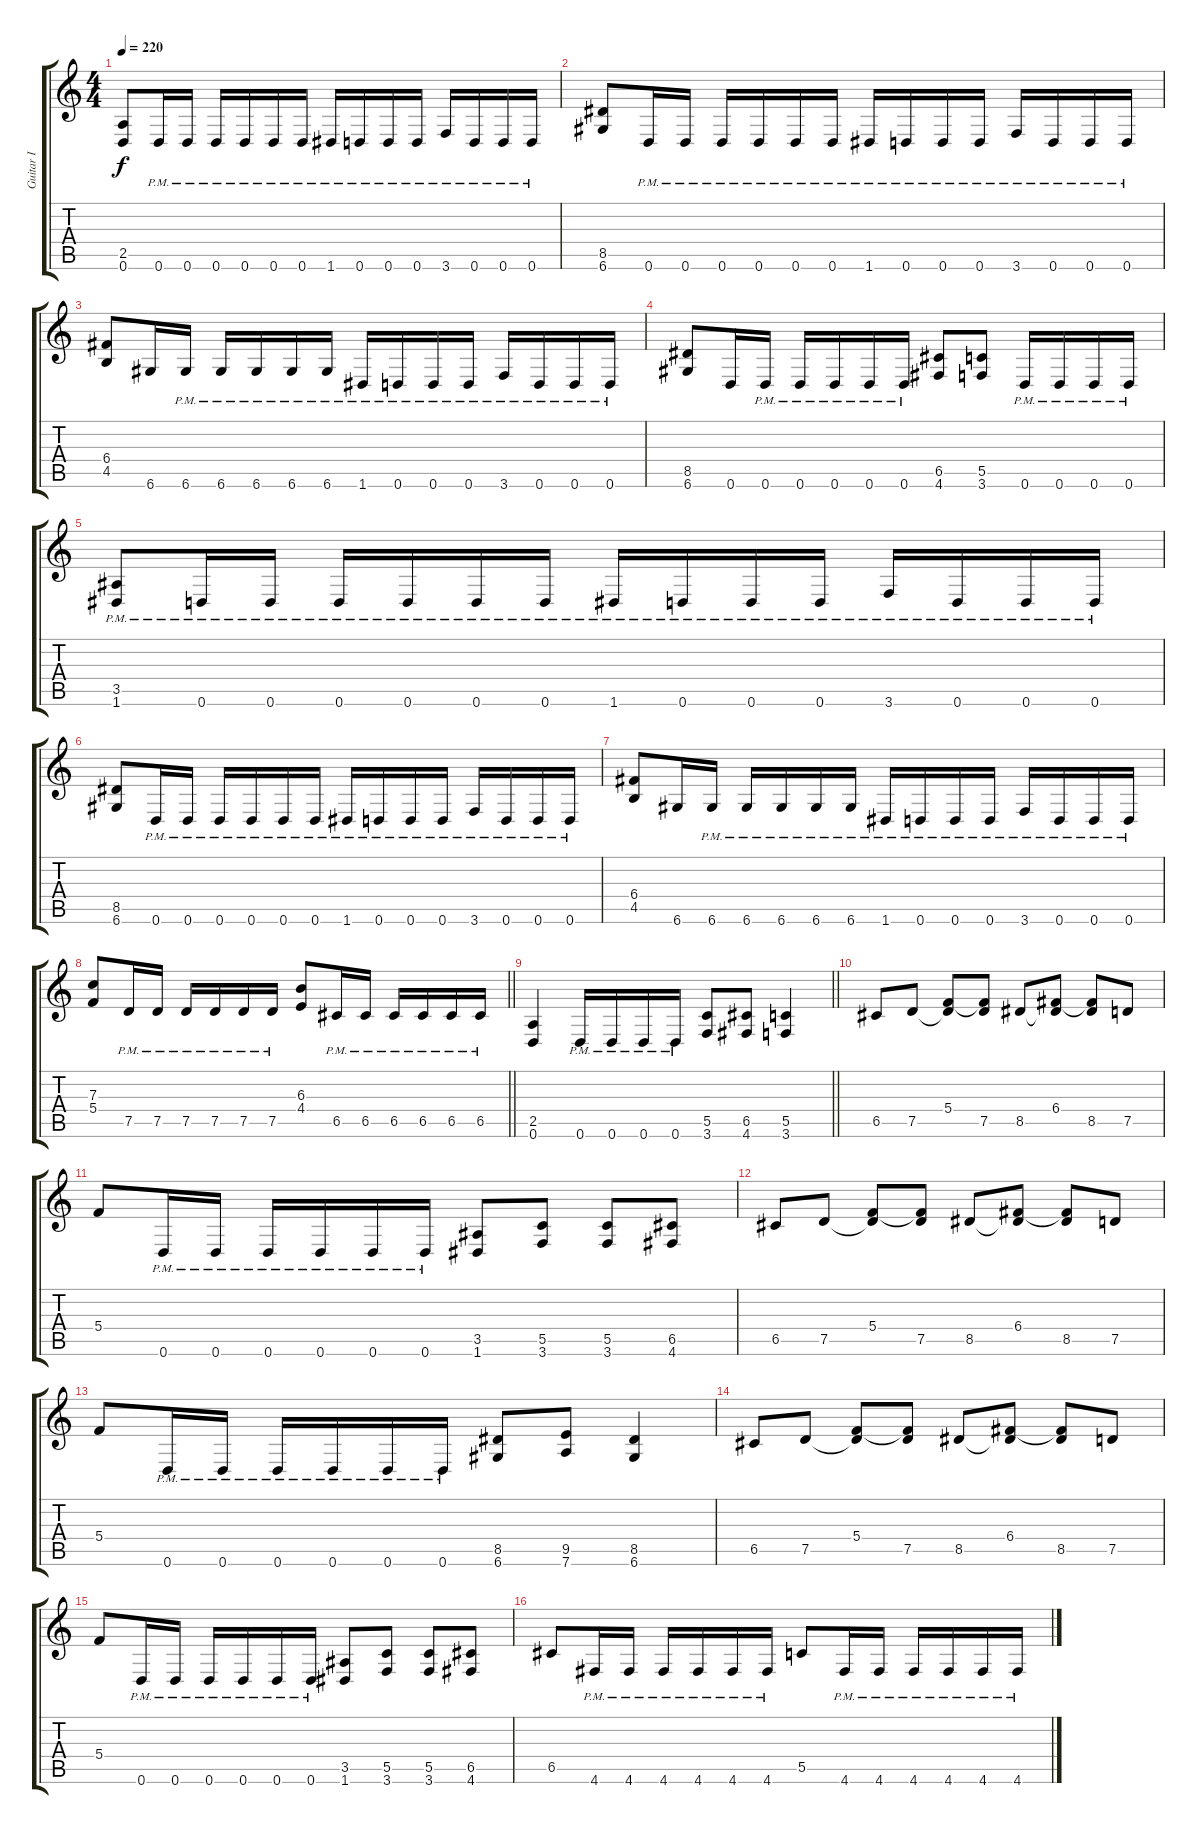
\track ("Guitar I" "Guitar I") {instrument distortionguitar}
\staff {score tabs}
\tuning (D4 A3 F3 C3 G2 D2) {hide}
\ts (4 4)
\tempo 220
\clef g2
\ks c
(2.5 0.6).8{dy f} 0.6{pm}.16 0.6{pm}.16 0.6{pm}.16 0.6{pm}.16 0.6{pm}.16 0.6{pm}.16 1.6{pm}.16 0.6{pm}.16 0.6{pm}.16 0.6{pm}.16 3.6{pm}.16 0.6{pm}.16 0.6{pm}.16 0.6{pm}.16 |
(8.5 6.6).8 0.6{pm}.16 0.6{pm}.16 0.6{pm}.16 0.6{pm}.16 0.6{pm}.16 0.6{pm}.16 1.6{pm}.16 0.6{pm}.16 0.6{pm}.16 0.6{pm}.16 3.6{pm}.16 0.6{pm}.16 0.6{pm}.16 0.6{pm}.16 |
(6.4 4.5).8 6.6.16 6.6{pm}.16 6.6{pm}.16 6.6{pm}.16 6.6{pm}.16 6.6{pm}.16 1.6{pm}.16 0.6{pm}.16 0.6{pm}.16 0.6{pm}.16 3.6{pm}.16 0.6{pm}.16 0.6{pm}.16 0.6{pm}.16 |
(8.5 6.6).8 0.6.16 0.6{pm}.16 0.6{pm}.16 0.6{pm}.16 0.6{pm}.16 0.6{pm}.16 (6.5 4.6).8 (5.5 3.6).8 0.6{pm}.16 0.6{pm}.16 0.6{pm}.16 0.6{pm}.16 |
(3.5 1.6{pm}).8 0.6{pm}.16 0.6{pm}.16 0.6{pm}.16 0.6{pm}.16 0.6{pm}.16 0.6{pm}.16 1.6{pm}.16 0.6{pm}.16 0.6{pm}.16 0.6{pm}.16 3.6{pm}.16 0.6{pm}.16 0.6{pm}.16 0.6{pm}.16 |
(8.5 6.6).8 0.6{pm}.16 0.6{pm}.16 0.6{pm}.16 0.6{pm}.16 0.6{pm}.16 0.6{pm}.16 1.6{pm}.16 0.6{pm}.16 0.6{pm}.16 0.6{pm}.16 3.6{pm}.16 0.6{pm}.16 0.6{pm}.16 0.6{pm}.16 |
(6.4 4.5).8 6.6.16 6.6{pm}.16 6.6{pm}.16 6.6{pm}.16 6.6{pm}.16 6.6{pm}.16 1.6{pm}.16 0.6{pm}.16 0.6{pm}.16 0.6{pm}.16 3.6{pm}.16 0.6{pm}.16 0.6{pm}.16 0.6{pm}.16 |
\barLineRight lightlight
(7.3 5.4).8 7.5{pm}.16 7.5{pm}.16 7.5{pm}.16 7.5{pm}.16 7.5{pm}.16 7.5{pm}.16 (6.3 4.4).8 6.5{pm}.16 6.5{pm}.16 6.5{pm}.16 6.5{pm}.16 6.5{pm}.16 6.5{pm}.16 |
\section ("" "")
\barLineRight lightlight
(2.5 0.6).4 0.6{pm}.16 0.6{pm}.16 0.6{pm}.16 0.6{pm}.16 (5.5 3.6).8 (6.5 4.6).8 (5.5 3.6).4 |
\section ("" "")
6.5.8 7.5.8 (5.4 7.5{t}).8 (5.4{t} 7.5).8 8.5.8 (6.4 8.5{t}).8 (6.4{t} 8.5).8 7.5.8 |
5.4.8 0.6{pm}.16 0.6{pm}.16 0.6{pm}.16 0.6{pm}.16 0.6{pm}.16 0.6{pm}.16 (3.5 1.6).8 (5.5 3.6).8 (5.5 3.6).8 (6.5 4.6).8 |
6.5.8 7.5.8 (5.4 7.5{t}).8 (5.4{t} 7.5).8 8.5.8 (6.4 8.5{t}).8 (6.4{t} 8.5).8 7.5.8 |
5.4.8 0.6{pm}.16 0.6{pm}.16 0.6{pm}.16 0.6{pm}.16 0.6{pm}.16 0.6{pm}.16 (8.5 6.6).8 (9.5 7.6).8 (8.5 6.6).4 |
6.5.8 7.5.8 (5.4 7.5{t}).8 (5.4{t} 7.5).8 8.5.8 (6.4 8.5{t}).8 (6.4{t} 8.5).8 7.5.8 |
5.4.8 0.6{pm}.16 0.6{pm}.16 0.6{pm}.16 0.6{pm}.16 0.6{pm}.16 0.6{pm}.16 (3.5 1.6).8 (5.5 3.6).8 (5.5 3.6).8 (6.5 4.6).8 |
6.5.8 4.6{pm}.16 4.6{pm}.16 4.6{pm}.16 4.6{pm}.16 4.6{pm}.16 4.6{pm}.16 5.5.8 4.6{pm}.16 4.6{pm}.16 4.6{pm}.16 4.6{pm}.16 4.6{pm}.16 4.6{pm}.16
